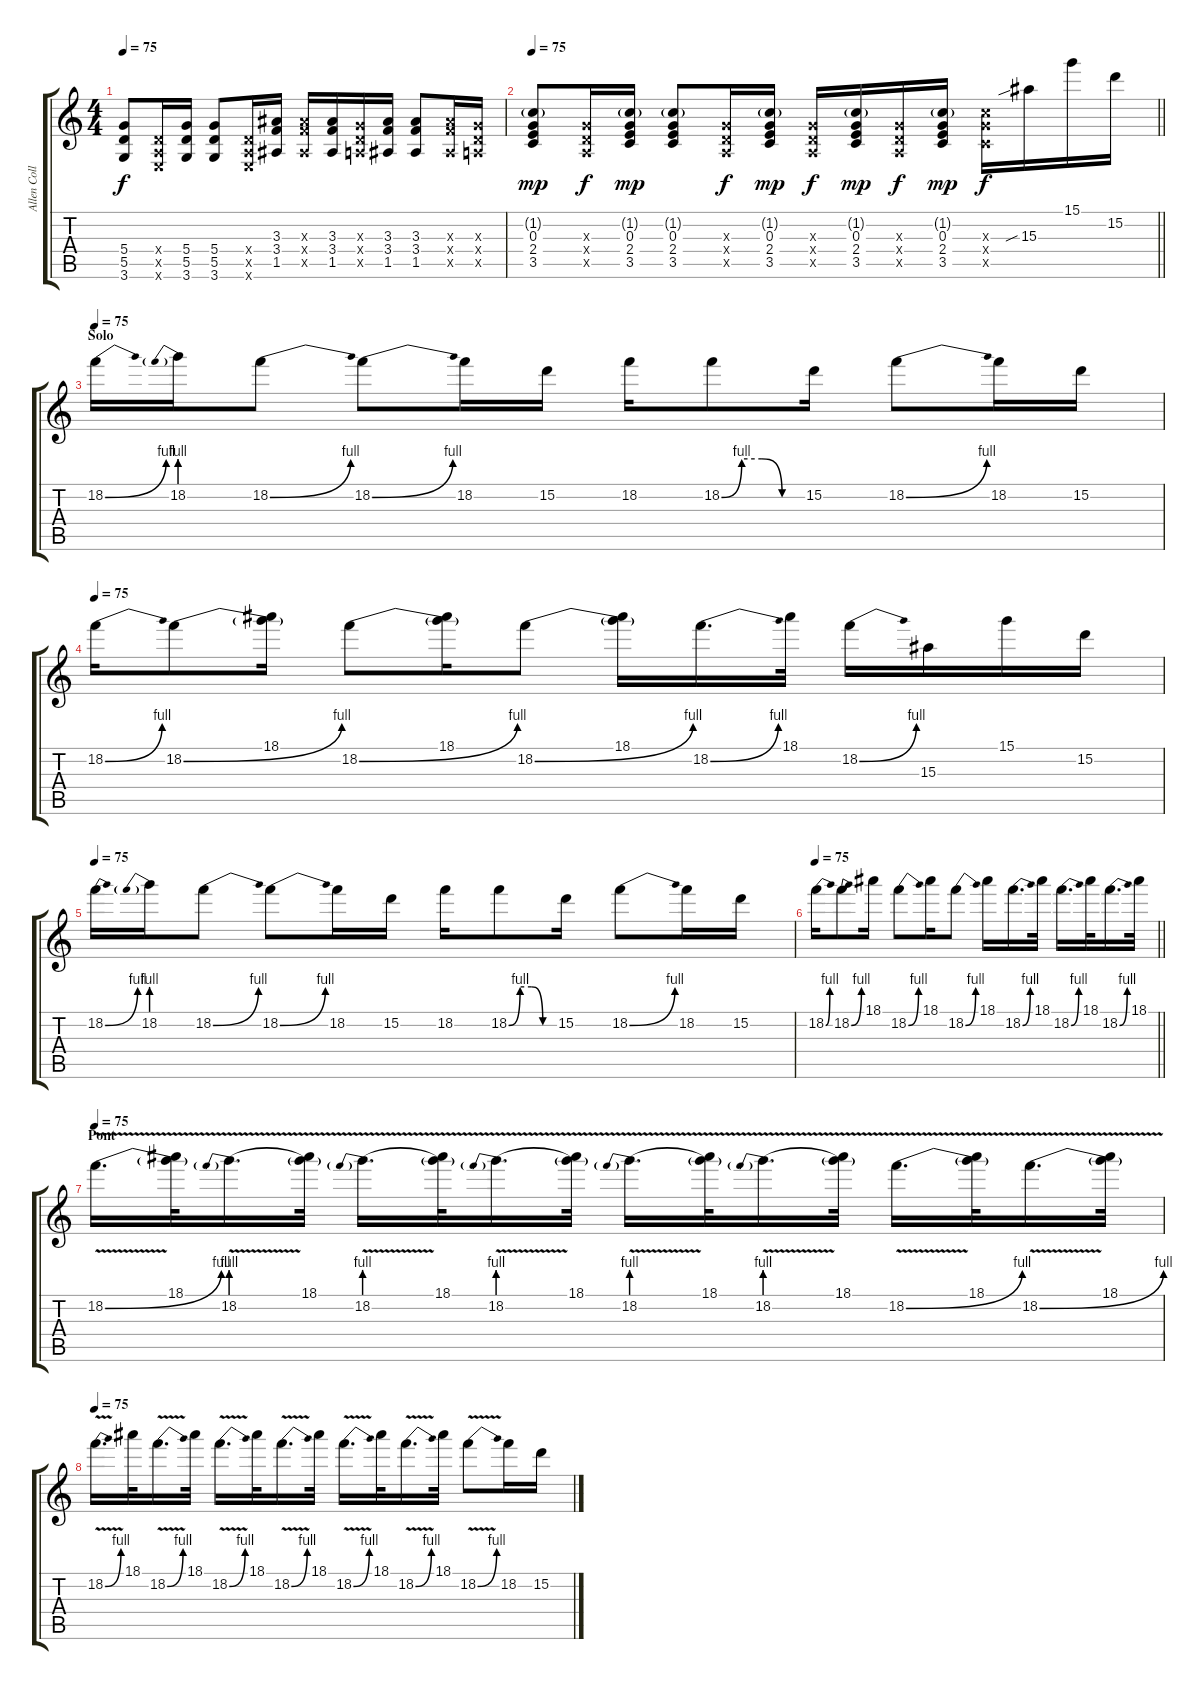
\track ("Allen Collins (rhythm/solo guitar)" "Allen Coll") {instrument electricguitarjazz}
\staff {score tabs}
\tuning (E4 B3 G3 D3 A2 E2) {hide}
\ts (4 4)
\tempo 75
\clef g2
\ks c
(5.4 5.5 3.6).8{dy f volume 9} (0.4{x} 0.5{x} 0.6{x}).16 (5.4 5.5 3.6).16 (5.4 5.5 3.6).8 (0.4{x} 0.5{x} 0.6{x}).16 (3.3 3.4 1.5).16 (3.3{x} 3.4{x} 1.5{x}).16 (3.3 3.4 1.5).16 (0.3{x} 0.4{x} 0.5{x}).16 (3.3 3.4 1.5).16 (3.3 3.4 1.5).8 (3.3{x} 3.4{x} 1.5{x}).16 (0.3{x} 0.4{x} 0.5{x}).16 |
\tempo 75
\barLineRight lightlight
(1.2{g} 0.3 2.4 3.5).8{dy mp} (0.3{x} 0.4{x} 0.5{x}).16{dy f} (1.2{g} 0.3 2.4 3.5).16{dy mp} (1.2{g} 0.3 2.4 3.5).8 (0.3{x} 0.4{x} 0.5{x}).16{dy f} (1.2{g} 0.3 2.4 3.5).16{dy mp} (0.3{x} 0.4{x} 0.5{x}).16{dy f} (1.2{g} 0.3 2.4 3.5).16{dy mp} (0.3{x} 0.4{x} 0.5{x}).16{dy f} (1.2{g} 0.3 2.4 3.5).16{dy mp} (5.3{x} 5.4{x} 3.5{x}).16{dy f} 15.3{sib}.16{volume 13} 15.1.16 15.2.16 |
\section ("" "Solo")
\tempo 75
18.2{be (bend 0 0 60 4)}.16 18.2{be (prebend 0 4 60 4)}.16 18.2{be (bend 0 0 60 4)}.8 18.2{be (bend 0 0 60 4)}.8 18.2.16 15.2.16 18.2.16 18.2{be (custom 0 0 15 4 30 4 45 0 60 0)}.8 15.2.16 18.2{be (bend 0 0 60 4)}.8 18.2.16 15.2.16 |
\tempo 75
18.2{be (bend 0 0 60 4)}.16 18.2{be (bend 0 0 60 4)}.8 (18.1 18.2{t}).16 18.2{be (bend 0 0 60 4)}.8 (18.1 18.2{t}).16 18.2{be (bend 0 0 60 4)}.8 (18.1 18.2{t}).16 18.2{be (bend 0 0 60 4)}.16{d} 18.1.32 18.2{be (bend 0 0 60 4)}.16 15.3.16 15.1.16 15.2.16 |
\tempo 75
18.2{be (bend 0 0 60 4)}.16 18.2{be (prebend 0 4 60 4)}.16 18.2{be (bend 0 0 60 4)}.8 18.2{be (bend 0 0 60 4)}.8 18.2.16 15.2.16 18.2.16 18.2{be (custom 0 0 15 4 30 4 45 0 60 0)}.8 15.2.16 18.2{be (bend 0 0 60 4)}.8 18.2.16 15.2.16 |
\tempo 75
\barLineRight lightlight
18.2{be (bend 0 0 60 4)}.16 18.2{be (bend 0 0 60 4)}.8 18.1.16 18.2{be (bend 0 0 60 4)}.8 18.1.16 18.2{be (bend 0 0 60 4)}.8 18.1.16 18.2{be (bend 0 0 60 4)}.16{d} 18.1.32 18.2{be (bend 0 0 60 4)}.16{d} 18.1.32 18.2{be (bend 0 0 60 4)}.16{d} 18.1.32 |
\section ("" "Pont")
\tempo 75
18.2{be (bend 0 0 60 4) v}.16{d} (18.1 18.2{t}).32 18.2{be (prebend 0 4 60 4) v}.16{d} (18.1 18.2{t}).32 18.2{be (prebend 0 4 60 4) v}.16{d} (18.1 18.2{t}).32 18.2{be (prebend 0 4 60 4) v}.16{d} (18.1 18.2{t}).32 18.2{be (prebend 0 4 60 4) v}.16{d} (18.1 18.2{t}).32 18.2{be (prebend 0 4 60 4) v}.16{d} (18.1 18.2{t}).32 18.2{be (bend 0 0 60 4) v}.16{d} (18.1 18.2{t}).32 18.2{be (bend 0 0 60 4) v}.16{d} (18.1 18.2{t}).32 |
\tempo 75
18.2{be (bend 0 0 60 4) v}.16{d} 18.1.32 18.2{be (bend 0 0 60 4) v}.16{d} 18.1.32 18.2{be (bend 0 0 60 4) v}.16{d} 18.1.32 18.2{be (bend 0 0 60 4) v}.16{d} 18.1.32 18.2{be (bend 0 0 60 4) v}.16{d} 18.1.32 18.2{be (bend 0 0 60 4) v}.16{d} 18.1.32 18.2{be (bend 0 0 60 4) v}.8 18.2.16 15.2.16
